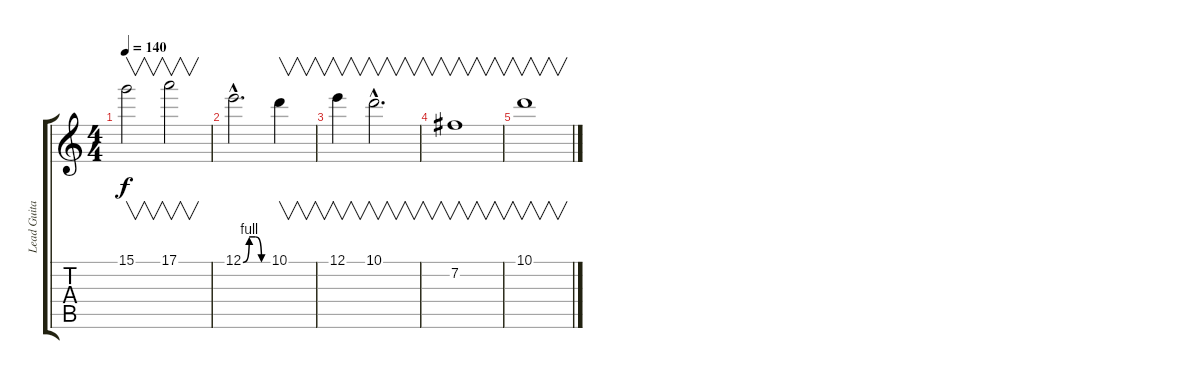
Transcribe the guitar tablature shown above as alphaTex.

\track ("Lead Guitar" "Lead Guita") {instrument distortionguitar}
\staff {score tabs}
\tuning (E4 B3 G3 D3 A2 E2) {hide}
\ts (4 4)
\tempo 140
\clef g2
\ks c
15.1.2{v dy f} 17.1.2{v} |
12.1{be (custom 0 0 15 4 30 4 45 0 60 0) hac}.2{d} 10.1.4{v} |
12.1.4{v} 10.1{hac}.2{v d} |
7.2.1{v} |
10.1.1{v}
